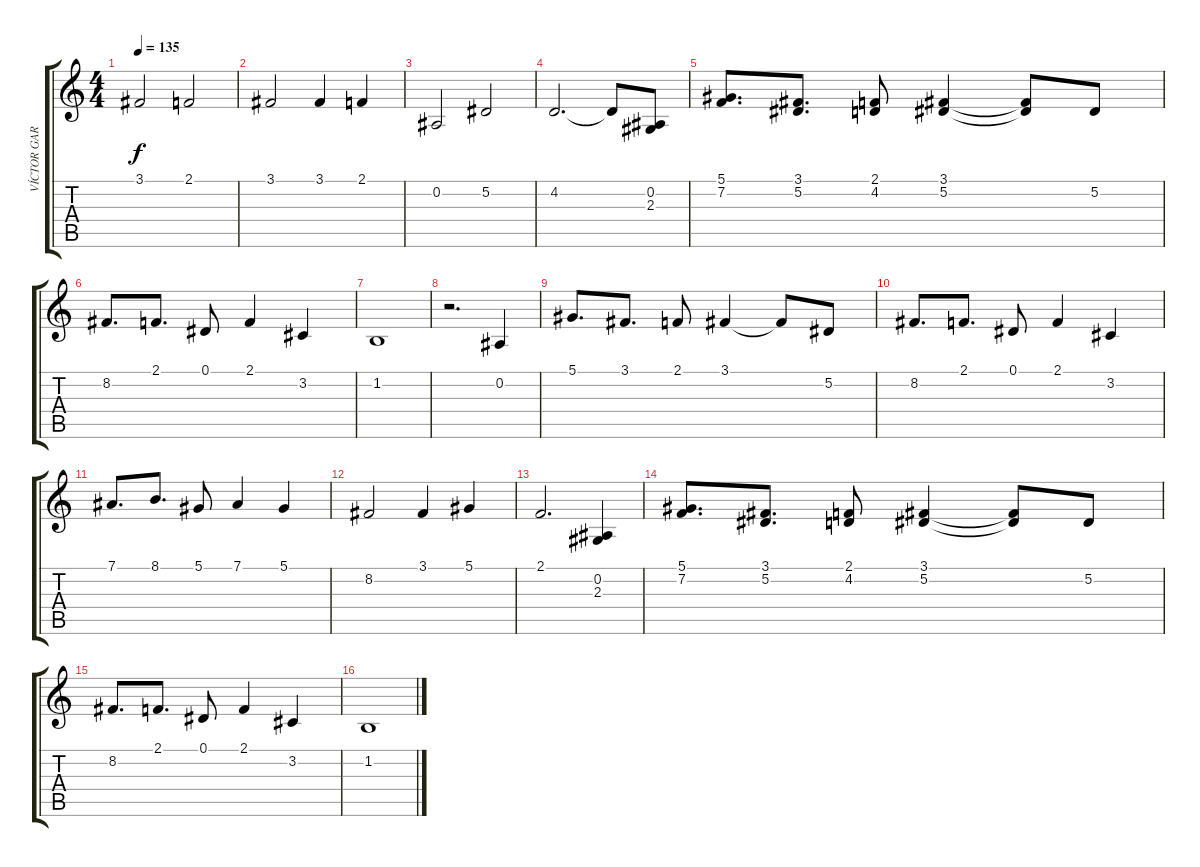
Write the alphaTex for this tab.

\track ("VÍCTOR GARCÍA" "VÍCTOR GAR") {instrument clarinet}
\staff {score tabs}
\tuning (Eb4 Bb3 Gb3 Db3 Ab2 Eb2) {hide}
\ts (4 4)
\tempo 135
\clef g2
\ks c
3.1.2{dy f} 2.1.2 |
3.1.2 3.1.4 2.1.4 |
0.2.2 5.2.2 |
4.2.2{d} 4.2{t}.8 (0.2 2.3).8 |
(5.1 7.2).8{d} (3.1 5.2).8{d} (2.1 4.2).8 (3.1 5.2).4 (3.1{t} 5.2{t}).8 5.2.8 |
8.2.8{d} 2.1.8{d} 0.1.8 2.1.4 3.2.4 |
1.2.1 |
r.2{d} 0.2.4 |
5.1.8{d} 3.1.8{d} 2.1.8 3.1.4 3.1{t}.8 5.2.8 |
8.2.8{d} 2.1.8{d} 0.1.8 2.1.4 3.2.4 |
7.1.8{d} 8.1.8{d} 5.1.8 7.1.4 5.1.4 |
8.2.2 3.1.4 5.1.4 |
2.1.2{d} (0.2 2.3).4 |
(5.1 7.2).8{d} (3.1 5.2).8{d} (2.1 4.2).8 (3.1 5.2).4 (3.1{t} 5.2{t}).8 5.2.8 |
8.2.8{d} 2.1.8{d} 0.1.8 2.1.4 3.2.4 |
1.2.1
